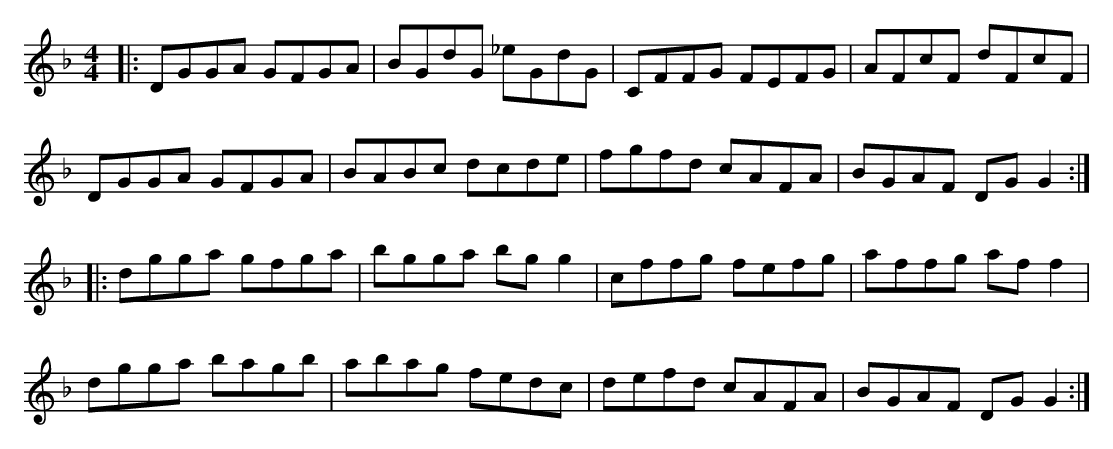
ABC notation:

X:1
M:4/4
K:Gdor
|:DGGA GFGA|BGdG _eGdG|CFFG FEFG|AFcF dFcF|
DGGA GFGA|BABc dcde|fgfd cAFA|BGAF DG G2:|
|:dgga gfga|bgga bgg2|cffg fefg|affg aff2|
dgga bagb|abag fedc|defd cAFA|BGAF DG G2:|
